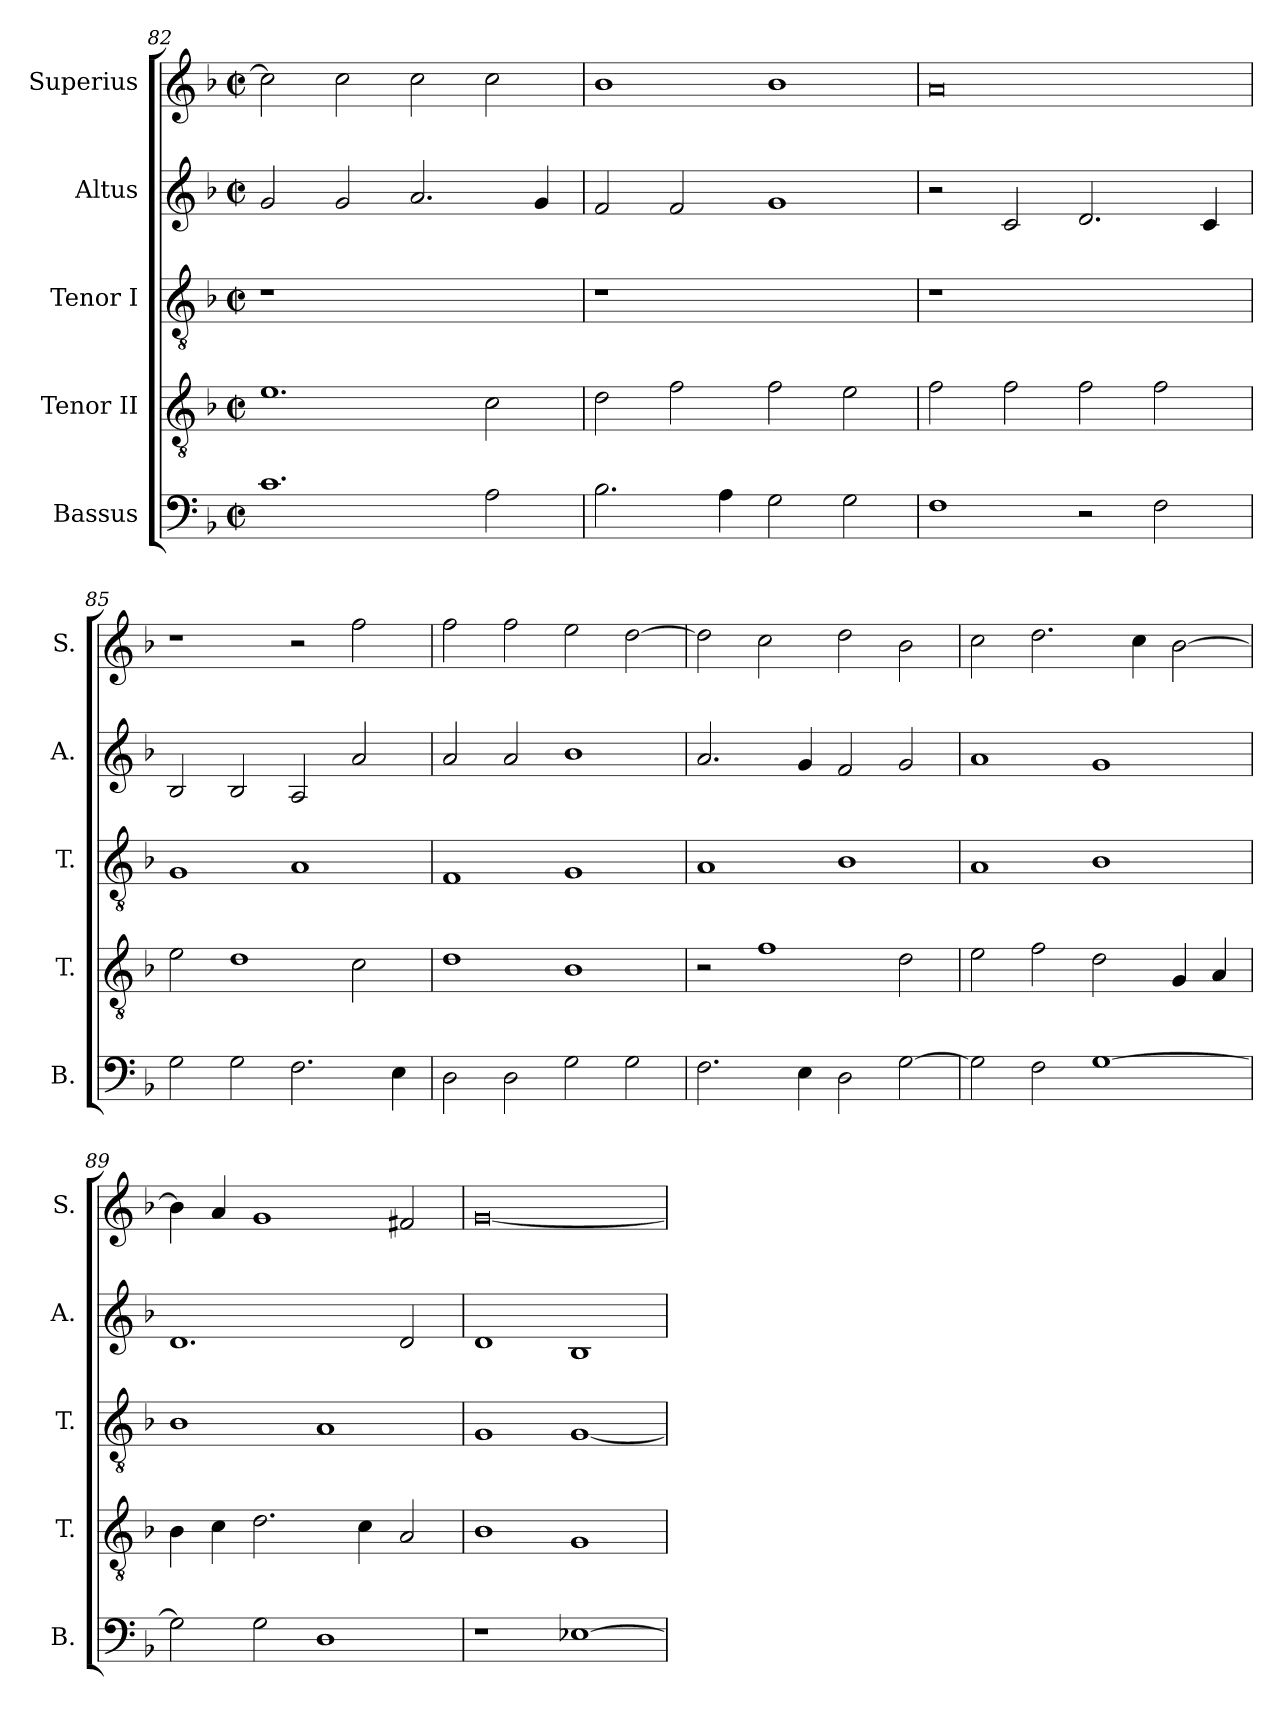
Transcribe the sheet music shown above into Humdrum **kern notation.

**kern	**kern	**kern	**kern	**kern
*part5	*part4	*part3	*part2	*part1
*staff5	*staff4	*staff3	*staff2	*staff1
*I"Bassus	*I"Tenor II	*I"Tenor I	*I"Altus	*I"Superius
*I'B.	*I'T.	*I'T.	*I'A.	*I'S.
*clefF4	*clefGv2	*clefGv2	*clefG2	*clefG2
*	*ITrd7c12	*ITrd7c12	*	*
*k[b-]	*k[b-]	*k[b-]	*k[b-]	*k[b-]
*F:	*F:	*F:	*F:	*F:
*M2/2	*M2/2	*M2/2	*M2/2	*M2/2
*met(c|)	*met(c|)	*met(c|)	*met(c|)	*met(c|)
=82	=82	=82	=82	=82
!	!	!LO:N:vis=1	!	!
1.ci	1.Ei	1r	2gi/	2cci\]
.	.	.	2gi/	2cci\
.	.	1ryy	2.ai/	2cci\
2Ai\	2Ci\	.	.	2cci\
.	.	.	4gi/	.
=83	=83	=83	=83	=83
!	!	!LO:N:vis=1	!	!
2.B-i\	2Di\	1r	2fi/	1b-i
.	2Fi\	.	2fi/	.
4Ai\	.	.	.	.
2Gi\	2Fi\	1ryy	1gi	1b-i
2Gi\	2Ei\	.	.	.
=84	=84	=84	=84	=84
!	!	!LO:N:vis=1	!	!
1Fi	2Fi\	1r	2r	0ai
.	2Fi\	.	2ci/	.
2r	2Fi\	1ryy	2.di/	.
2Fi\	2Fi\	.	.	.
.	.	.	4ci/	.
!!LO:LB:g=z
=85	=85	=85	=85	=85
2Gi\	2Ei\	1GGi	2B-i/	1r
2Gi\	1Di	.	2B-i/	.
2.Fi\	.	1AAi	2Ai/	2r
.	2Ci\	.	2ai/	2ffi\
4Ei\	.	.	.	.
=86	=86	=86	=86	=86
2Di\	1Di	1FFi	2ai/	2ffi\
2Di\	.	.	2ai/	2ffi\
2Gi\	1BB-i	1GGi	1b-i	2eei\
2Gi\	.	.	.	[>2ddi\
=87	=87	=87	=87	=87
2.Fi\	2r	1AAi	2.ai/	2ddi\]
.	1Fi	.	.	2cci\
4Ei\	.	.	4gi/	.
2Di\	.	1BB-i	2fi/	2ddi\
[>2Gi\	2Di\	.	2gi/	2b-i\
=88	=88	=88	=88	=88
2Gi\]	2Ei\	1AAi	1ai	2cci\
2Fi\	2Fi\	.	.	2.ddi\
[>1Gi	2Di\	1BB-i	1gi	.
.	.	.	.	4cci\
.	4GGi/	.	.	[>2b-i\
.	4AAi/	.	.	.
!!LO:PB:g=z
=89	=89	=89	=89	=89
2Gi\]	4BB-i\	1BB-i	1.di	4b-i\]
.	4Ci\	.	.	4ai/
2Gi\	2.Di\	.	.	1gi
1Di	.	1AAi	.	.
.	4Ci\	.	.	.
.	2AAi/	.	2di/	2f#Xi/
=90	=90	=90	=90	=90
1r	1BB-i	1GGi	1di	[<0gi
[>1E-Xi	1GGi	[<1GGi	1B-i	.
=	=	=	=	=
*-	*-	*-	*-	*-
